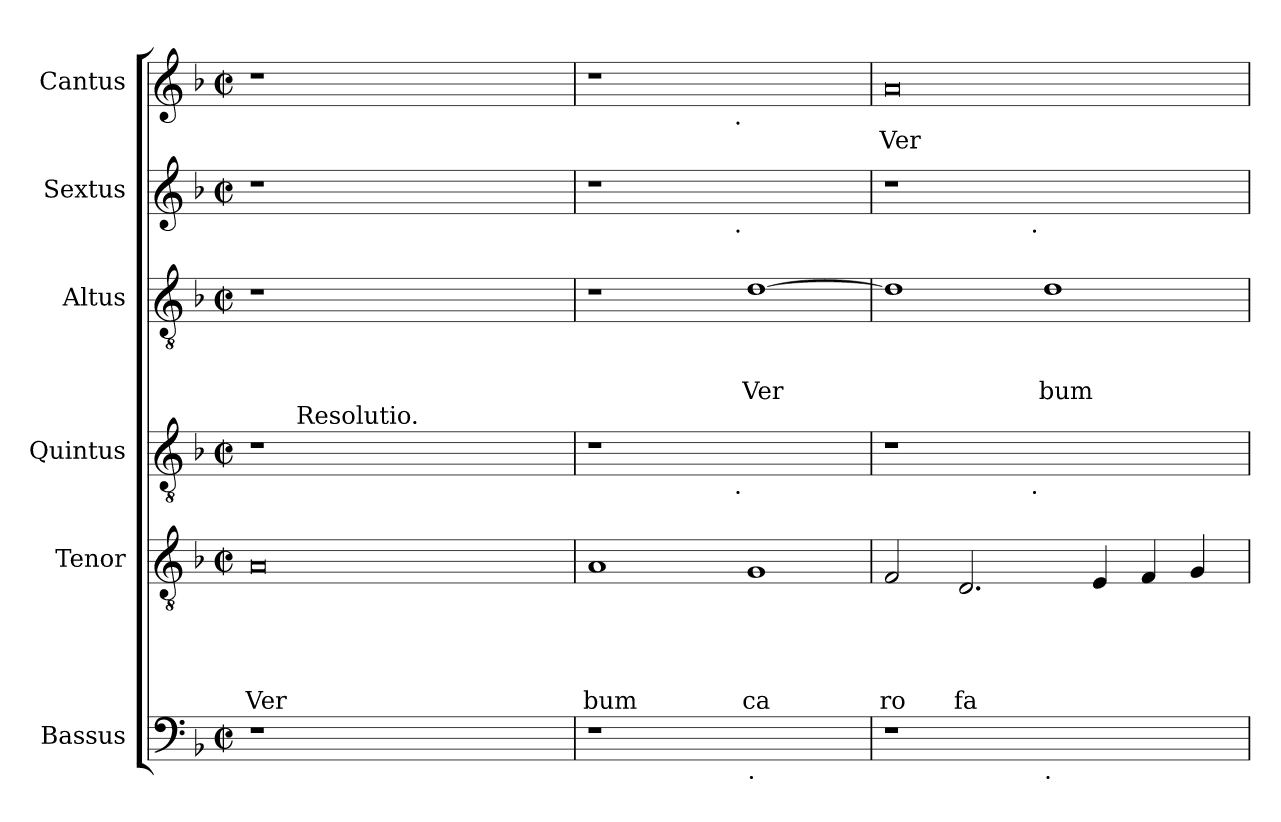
**kern	**kern	**text	**text	**text	**text	**text	**kern	**kern	**text	**text	**text	**kern	**kern	**text
*part6	*part5	*part5	*part5	*part5	*part5	*part5	*part4	*part3	*part3	*part3	*part3	*part2	*part1	*part1
*staff6	*staff5	*staff5	*staff5	*staff5	*staff5	*staff5	*staff4	*staff3	*staff3	*staff3	*staff3	*staff2	*staff1	*staff1
*I"Bassus	*I"Tenor	*	*	*	*	*	*I"Quintus	*I"Altus	*	*	*	*I"Sextus	*I"Cantus	*
*clefF4	*clefGv2	*	*	*	*	*	*clefGv2	*clefGv2	*	*	*	*clefG2	*clefG2	*
*k[b-]	*k[b-]	*	*	*	*	*	*k[b-]	*k[b-]	*	*	*	*k[b-]	*k[b-]	*
*F:	*F:	*	*	*	*	*	*F:	*F:	*	*	*	*F:	*F:	*
*M2/2	*M2/2	*	*	*	*	*	*M2/2	*M2/2	*	*	*	*M2/2	*M2/2	*
*met(c|)	*met(c|)	*	*	*	*	*	*met(c|)	*met(c|)	*	*	*	*met(c|)	*met(c|)	*
=1	=1	=1	=1	=1	=1	=1	=1	=1	=1	=1	=1	=1	=1	=1
!	!	!	!	!	!	!LO:LY:b	!	!	!	!	!	!	!	!
*	*	*	*	*	*	*	*^	*	*	*	*	*	*	*
1r	0A	.	.	.	.	Ver	1r	8..ryy	1r	.	.	.	1r	1r	.
!	!	!	!	!	!	!	!	!LO:TX:a:t=Resolutio.	!	!	!	!	!	!	!
.	.	.	.	.	.	.	.	1ryy	.	.	.	.	.	.	.
1ryy	.	.	.	.	.	.	1ryy	.	1ryy	.	.	.	1ryy	1ryy	.
.	.	.	.	.	.	.	.	2ryy	.	.	.	.	.	.	.
.	.	.	.	.	.	.	.	4ryy	.	.	.	.	.	.	.
.	.	.	.	.	.	.	.	32ryy	.	.	.	.	.	.	.
=2	=2	=2	=2	=2	=2	=2	=2	=2	=2	=2	=2	=2	=2	=2	=2
!	!	!	!	!	!	!LO:LY:b	!	!	!	!	!	!	!	!	!
*	*	*	*	*	*	*	*	*	*	*	*	*	*^	*^	*
1r	1A	.	.	.	.	bum	1r	2ryy	1r	.	.	.	1r	2ryy	1r	2ryy	.
.	.	.	.	.	.	.	.	4...ryy	.	.	.	.	.	4...ryy	.	4...ryy	.
!	!	!	!	!	!	!	!	!	!	!	!	!	!	!	!	!LO:TX:b:t=.	!
!	!	!	!	!	!	!	!	!	!	!	!	!	!	!LO:TX:b:t=.	!	!	!
!	!	!	!	!	!	!	!	!LO:TX:b:t=.	!	!	!	!	!	!	!	!	!
.	.	.	.	.	.	.	.	1ryy	.	.	.	.	.	1ryy	.	1ryy	.
!LO:TX:b:t=.	!	!	!	!	!	!	!	!	!	!	!	!	!	!	!	!	!
!	!	!	!	!	!	!LO:LY:b	!	!	!	!	!	!LO:LY:b	!	!	!	!	!
1ryy	1G	.	.	.	.	ca	1ryy	.	[>1d	.	.	Ver	1ryy	.	1ryy	.	.
.	.	.	.	.	.	.	.	32ryy	.	.	.	.	.	32ryy	.	32ryy	.
=3	=3	=3	=3	=3	=3	=3	=3	=3	=3	=3	=3	=3	=3	=3	=3	=3	=3
!	!	!	!	!	!	!LO:LY:b	!	!	!	!	!	!	!	!	!	!	!LO:LY:b
*	*	*	*	*	*	*	*	*	*	*	*	*	*	*	*v	*v	*
1r	2F/	.	.	.	.	ro	1r	2ryy	1d]	.	.	.	1r	2ryy	0a	Ver-
!	!	!	!	!	!	!LO:LY:b	!	!	!	!	!	!	!	!	!	!
.	2.D/	.	.	.	.	fa	.	4...ryy	.	.	.	.	.	4...ryy	.	.
!	!	!	!	!	!	!	!	!	!	!	!	!	!	!LO:TX:b:t=.	!	!
!	!	!	!	!	!	!	!	!LO:TX:b:t=.	!	!	!	!	!	!	!	!
.	.	.	.	.	.	.	.	1ryy	.	.	.	.	.	1ryy	.	.
!LO:TX:b:t=.	!	!	!	!	!	!	!	!	!	!	!	!	!	!	!	!
!	!	!	!	!	!	!	!	!	!	!	!	!LO:LY:b	!	!	!	!
1ryy	.	.	.	.	.	.	1ryy	.	1d	.	.	bum	1ryy	.	.	.
.	4E/	.	.	.	.	.	.	.	.	.	.	.	.	.	.	.
.	4F/	.	.	.	.	.	.	.	.	.	.	.	.	.	.	.
.	4G/	.	.	.	.	.	.	.	.	.	.	.	.	.	.	.
.	.	.	.	.	.	.	.	32ryy	.	.	.	.	.	32ryy	.	.
*	*	*	*	*	*	*	*v	*v	*	*	*	*	*v	*v	*	*
=	=	=	=	=	=	=	=	=	=	=	=	=	=	=
*-	*-	*-	*-	*-	*-	*-	*-	*-	*-	*-	*-	*-	*-	*-
